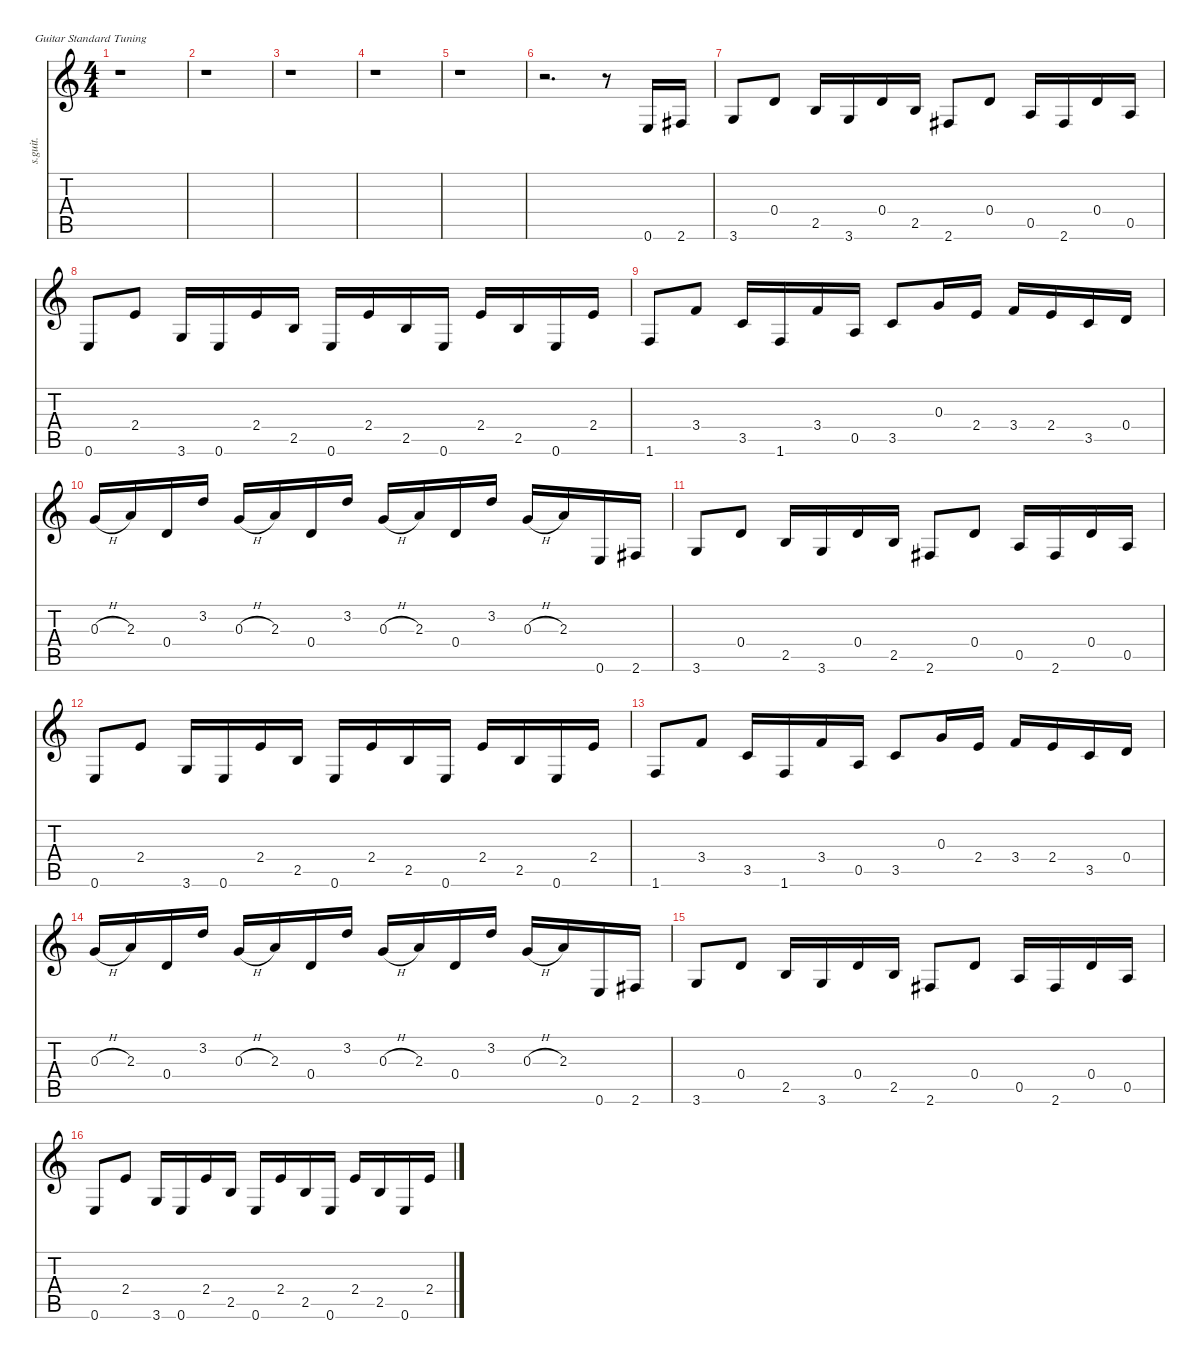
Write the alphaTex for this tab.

\defaultSystemsLayout 4
\hideDynamics
\bracketExtendMode nobrackets
\track ("Allen Collins (Clean Guitar-Right Stereo" "s.guit.") {instrument electricguitarclean}
\staff {score tabs}
\tuning (E4 B3 G3 D3 A2 E2)
\ts (4 4)
\tempo (60 hide)
\clef g2
\ks c
r.1{dy f} |
r.1 |
r.1 |
r.1 |
r.1 |
r.2{d} r.8 0.6.16{lyrics (0 "") lyrics (1 "") lyrics (2 "") lyrics (3 "") lyrics (4 "")} 2.6{acc #}.16{lyrics (0 "") lyrics (1 "") lyrics (2 "") lyrics (3 "") lyrics (4 "")} |
3.6.8{lyrics (0 "") lyrics (1 "") lyrics (2 "") lyrics (3 "") lyrics (4 "")} 0.4.8{lyrics (0 "") lyrics (1 "") lyrics (2 "") lyrics (3 "") lyrics (4 "")} 2.5.16{lyrics (0 "") lyrics (1 "") lyrics (2 "") lyrics (3 "") lyrics (4 "")} 3.6.16{lyrics (0 "") lyrics (1 "") lyrics (2 "") lyrics (3 "") lyrics (4 "")} 0.4.16{lyrics (0 "") lyrics (1 "") lyrics (2 "") lyrics (3 "") lyrics (4 "")} 2.5.16{lyrics (0 "") lyrics (1 "") lyrics (2 "") lyrics (3 "") lyrics (4 "")} 2.6{acc #}.8{lyrics (0 "") lyrics (1 "") lyrics (2 "") lyrics (3 "") lyrics (4 "")} 0.4.8{lyrics (0 "") lyrics (1 "") lyrics (2 "") lyrics (3 "") lyrics (4 "")} 0.5.16{lyrics (0 "") lyrics (1 "") lyrics (2 "") lyrics (3 "") lyrics (4 "")} 2.6{acc #}.16{lyrics (0 "") lyrics (1 "") lyrics (2 "") lyrics (3 "") lyrics (4 "")} 0.4.16{lyrics (0 "") lyrics (1 "") lyrics (2 "") lyrics (3 "") lyrics (4 "")} 0.5.16{lyrics (0 "") lyrics (1 "") lyrics (2 "") lyrics (3 "") lyrics (4 "")} |
0.6.8{lyrics (0 "") lyrics (1 "") lyrics (2 "") lyrics (3 "") lyrics (4 "")} 2.4.8{lyrics (0 "") lyrics (1 "") lyrics (2 "") lyrics (3 "") lyrics (4 "")} 3.6.16{lyrics (0 "") lyrics (1 "") lyrics (2 "") lyrics (3 "") lyrics (4 "")} 0.6.16{lyrics (0 "") lyrics (1 "") lyrics (2 "") lyrics (3 "") lyrics (4 "")} 2.4.16{lyrics (0 "") lyrics (1 "") lyrics (2 "") lyrics (3 "") lyrics (4 "")} 2.5.16{lyrics (0 "") lyrics (1 "") lyrics (2 "") lyrics (3 "") lyrics (4 "")} 0.6.16{lyrics (0 "") lyrics (1 "") lyrics (2 "") lyrics (3 "") lyrics (4 "")} 2.4.16{lyrics (0 "") lyrics (1 "") lyrics (2 "") lyrics (3 "") lyrics (4 "")} 2.5.16{lyrics (0 "") lyrics (1 "") lyrics (2 "") lyrics (3 "") lyrics (4 "")} 0.6.16{lyrics (0 "") lyrics (1 "") lyrics (2 "") lyrics (3 "") lyrics (4 "")} 2.4.16{lyrics (0 "") lyrics (1 "") lyrics (2 "") lyrics (3 "") lyrics (4 "")} 2.5.16{lyrics (0 "") lyrics (1 "") lyrics (2 "") lyrics (3 "") lyrics (4 "")} 0.6.16{lyrics (0 "") lyrics (1 "") lyrics (2 "") lyrics (3 "") lyrics (4 "")} 2.4.16{lyrics (0 "") lyrics (1 "") lyrics (2 "") lyrics (3 "") lyrics (4 "")} |
1.6.8{lyrics (0 "") lyrics (1 "") lyrics (2 "") lyrics (3 "") lyrics (4 "")} 3.4.8{lyrics (0 "") lyrics (1 "") lyrics (2 "") lyrics (3 "") lyrics (4 "")} 3.5.16{lyrics (0 "") lyrics (1 "") lyrics (2 "") lyrics (3 "") lyrics (4 "")} 1.6.16{lyrics (0 "") lyrics (1 "") lyrics (2 "") lyrics (3 "") lyrics (4 "")} 3.4.16{lyrics (0 "") lyrics (1 "") lyrics (2 "") lyrics (3 "") lyrics (4 "")} 0.5.16{lyrics (0 "") lyrics (1 "") lyrics (2 "") lyrics (3 "") lyrics (4 "")} 3.5.8{lyrics (0 "") lyrics (1 "") lyrics (2 "") lyrics (3 "") lyrics (4 "")} 0.3.16{lyrics (0 "") lyrics (1 "") lyrics (2 "") lyrics (3 "") lyrics (4 "")} 2.4.16{lyrics (0 "") lyrics (1 "") lyrics (2 "") lyrics (3 "") lyrics (4 "")} 3.4.16{lyrics (0 "") lyrics (1 "") lyrics (2 "") lyrics (3 "") lyrics (4 "")} 2.4.16{lyrics (0 "") lyrics (1 "") lyrics (2 "") lyrics (3 "") lyrics (4 "")} 3.5.16{lyrics (0 "") lyrics (1 "") lyrics (2 "") lyrics (3 "") lyrics (4 "")} 0.4.16{lyrics (0 "") lyrics (1 "") lyrics (2 "") lyrics (3 "") lyrics (4 "")} |
0.3{h}.16{lyrics (0 "") lyrics (1 "") lyrics (2 "") lyrics (3 "") lyrics (4 "")} 2.3.16{lyrics (0 "") lyrics (1 "") lyrics (2 "") lyrics (3 "") lyrics (4 "")} 0.4.16{lyrics (0 "") lyrics (1 "") lyrics (2 "") lyrics (3 "") lyrics (4 "")} 3.2.16{lyrics (0 "") lyrics (1 "") lyrics (2 "") lyrics (3 "") lyrics (4 "")} 0.3{h}.16{lyrics (0 "") lyrics (1 "") lyrics (2 "") lyrics (3 "") lyrics (4 "")} 2.3.16{lyrics (0 "") lyrics (1 "") lyrics (2 "") lyrics (3 "") lyrics (4 "")} 0.4.16{lyrics (0 "") lyrics (1 "") lyrics (2 "") lyrics (3 "") lyrics (4 "")} 3.2.16{lyrics (0 "") lyrics (1 "") lyrics (2 "") lyrics (3 "") lyrics (4 "")} 0.3{h}.16{lyrics (0 "") lyrics (1 "") lyrics (2 "") lyrics (3 "") lyrics (4 "")} 2.3.16{lyrics (0 "") lyrics (1 "") lyrics (2 "") lyrics (3 "") lyrics (4 "")} 0.4.16{lyrics (0 "") lyrics (1 "") lyrics (2 "") lyrics (3 "") lyrics (4 "")} 3.2.16{lyrics (0 "") lyrics (1 "") lyrics (2 "") lyrics (3 "") lyrics (4 "")} 0.3{h}.16{lyrics (0 "") lyrics (1 "") lyrics (2 "") lyrics (3 "") lyrics (4 "")} 2.3.16{lyrics (0 "") lyrics (1 "") lyrics (2 "") lyrics (3 "") lyrics (4 "")} 0.6.16{lyrics (0 "") lyrics (1 "") lyrics (2 "") lyrics (3 "") lyrics (4 "")} 2.6{acc #}.16{lyrics (0 "") lyrics (1 "") lyrics (2 "") lyrics (3 "") lyrics (4 "")} |
3.6.8{lyrics (0 "") lyrics (1 "") lyrics (2 "") lyrics (3 "") lyrics (4 "")} 0.4.8{lyrics (0 "") lyrics (1 "") lyrics (2 "") lyrics (3 "") lyrics (4 "")} 2.5.16{lyrics (0 "") lyrics (1 "") lyrics (2 "") lyrics (3 "") lyrics (4 "")} 3.6.16{lyrics (0 "") lyrics (1 "") lyrics (2 "") lyrics (3 "") lyrics (4 "")} 0.4.16{lyrics (0 "") lyrics (1 "") lyrics (2 "") lyrics (3 "") lyrics (4 "")} 2.5.16{lyrics (0 "") lyrics (1 "") lyrics (2 "") lyrics (3 "") lyrics (4 "")} 2.6{acc #}.8{lyrics (0 "") lyrics (1 "") lyrics (2 "") lyrics (3 "") lyrics (4 "")} 0.4.8{lyrics (0 "") lyrics (1 "") lyrics (2 "") lyrics (3 "") lyrics (4 "")} 0.5.16{lyrics (0 "") lyrics (1 "") lyrics (2 "") lyrics (3 "") lyrics (4 "")} 2.6{acc #}.16{lyrics (0 "") lyrics (1 "") lyrics (2 "") lyrics (3 "") lyrics (4 "")} 0.4.16{lyrics (0 "") lyrics (1 "") lyrics (2 "") lyrics (3 "") lyrics (4 "")} 0.5.16{lyrics (0 "") lyrics (1 "") lyrics (2 "") lyrics (3 "") lyrics (4 "")} |
0.6.8{lyrics (0 "") lyrics (1 "") lyrics (2 "") lyrics (3 "") lyrics (4 "")} 2.4.8{lyrics (0 "") lyrics (1 "") lyrics (2 "") lyrics (3 "") lyrics (4 "")} 3.6.16{lyrics (0 "") lyrics (1 "") lyrics (2 "") lyrics (3 "") lyrics (4 "")} 0.6.16{lyrics (0 "") lyrics (1 "") lyrics (2 "") lyrics (3 "") lyrics (4 "")} 2.4.16{lyrics (0 "") lyrics (1 "") lyrics (2 "") lyrics (3 "") lyrics (4 "")} 2.5.16{lyrics (0 "") lyrics (1 "") lyrics (2 "") lyrics (3 "") lyrics (4 "")} 0.6.16{lyrics (0 "") lyrics (1 "") lyrics (2 "") lyrics (3 "") lyrics (4 "")} 2.4.16{lyrics (0 "") lyrics (1 "") lyrics (2 "") lyrics (3 "") lyrics (4 "")} 2.5.16{lyrics (0 "") lyrics (1 "") lyrics (2 "") lyrics (3 "") lyrics (4 "")} 0.6.16{lyrics (0 "") lyrics (1 "") lyrics (2 "") lyrics (3 "") lyrics (4 "")} 2.4.16{lyrics (0 "") lyrics (1 "") lyrics (2 "") lyrics (3 "") lyrics (4 "")} 2.5.16{lyrics (0 "") lyrics (1 "") lyrics (2 "") lyrics (3 "") lyrics (4 "")} 0.6.16{lyrics (0 "") lyrics (1 "") lyrics (2 "") lyrics (3 "") lyrics (4 "")} 2.4.16{lyrics (0 "") lyrics (1 "") lyrics (2 "") lyrics (3 "") lyrics (4 "")} |
1.6.8{lyrics (0 "") lyrics (1 "") lyrics (2 "") lyrics (3 "") lyrics (4 "")} 3.4.8{lyrics (0 "") lyrics (1 "") lyrics (2 "") lyrics (3 "") lyrics (4 "")} 3.5.16{lyrics (0 "") lyrics (1 "") lyrics (2 "") lyrics (3 "") lyrics (4 "")} 1.6.16{lyrics (0 "") lyrics (1 "") lyrics (2 "") lyrics (3 "") lyrics (4 "")} 3.4.16{lyrics (0 "") lyrics (1 "") lyrics (2 "") lyrics (3 "") lyrics (4 "")} 0.5.16{lyrics (0 "") lyrics (1 "") lyrics (2 "") lyrics (3 "") lyrics (4 "")} 3.5.8{lyrics (0 "") lyrics (1 "") lyrics (2 "") lyrics (3 "") lyrics (4 "")} 0.3.16{lyrics (0 "") lyrics (1 "") lyrics (2 "") lyrics (3 "") lyrics (4 "")} 2.4.16{lyrics (0 "") lyrics (1 "") lyrics (2 "") lyrics (3 "") lyrics (4 "")} 3.4.16{lyrics (0 "") lyrics (1 "") lyrics (2 "") lyrics (3 "") lyrics (4 "")} 2.4.16{lyrics (0 "") lyrics (1 "") lyrics (2 "") lyrics (3 "") lyrics (4 "")} 3.5.16{lyrics (0 "") lyrics (1 "") lyrics (2 "") lyrics (3 "") lyrics (4 "")} 0.4.16{lyrics (0 "") lyrics (1 "") lyrics (2 "") lyrics (3 "") lyrics (4 "")} |
0.3{h}.16{lyrics (0 "") lyrics (1 "") lyrics (2 "") lyrics (3 "") lyrics (4 "")} 2.3.16{lyrics (0 "") lyrics (1 "") lyrics (2 "") lyrics (3 "") lyrics (4 "")} 0.4.16{lyrics (0 "") lyrics (1 "") lyrics (2 "") lyrics (3 "") lyrics (4 "")} 3.2.16{lyrics (0 "") lyrics (1 "") lyrics (2 "") lyrics (3 "") lyrics (4 "")} 0.3{h}.16{lyrics (0 "") lyrics (1 "") lyrics (2 "") lyrics (3 "") lyrics (4 "")} 2.3.16{lyrics (0 "") lyrics (1 "") lyrics (2 "") lyrics (3 "") lyrics (4 "")} 0.4.16{lyrics (0 "") lyrics (1 "") lyrics (2 "") lyrics (3 "") lyrics (4 "")} 3.2.16{lyrics (0 "") lyrics (1 "") lyrics (2 "") lyrics (3 "") lyrics (4 "")} 0.3{h}.16{lyrics (0 "") lyrics (1 "") lyrics (2 "") lyrics (3 "") lyrics (4 "")} 2.3.16{lyrics (0 "") lyrics (1 "") lyrics (2 "") lyrics (3 "") lyrics (4 "")} 0.4.16{lyrics (0 "") lyrics (1 "") lyrics (2 "") lyrics (3 "") lyrics (4 "")} 3.2.16{lyrics (0 "") lyrics (1 "") lyrics (2 "") lyrics (3 "") lyrics (4 "")} 0.3{h}.16{lyrics (0 "") lyrics (1 "") lyrics (2 "") lyrics (3 "") lyrics (4 "")} 2.3.16{lyrics (0 "") lyrics (1 "") lyrics (2 "") lyrics (3 "") lyrics (4 "")} 0.6.16{lyrics (0 "") lyrics (1 "") lyrics (2 "") lyrics (3 "") lyrics (4 "")} 2.6{acc #}.16{lyrics (0 "") lyrics (1 "") lyrics (2 "") lyrics (3 "") lyrics (4 "")} |
3.6.8{lyrics (0 "") lyrics (1 "") lyrics (2 "") lyrics (3 "") lyrics (4 "")} 0.4.8{lyrics (0 "") lyrics (1 "") lyrics (2 "") lyrics (3 "") lyrics (4 "")} 2.5.16{lyrics (0 "") lyrics (1 "") lyrics (2 "") lyrics (3 "") lyrics (4 "")} 3.6.16{lyrics (0 "") lyrics (1 "") lyrics (2 "") lyrics (3 "") lyrics (4 "")} 0.4.16{lyrics (0 "") lyrics (1 "") lyrics (2 "") lyrics (3 "") lyrics (4 "")} 2.5.16{lyrics (0 "") lyrics (1 "") lyrics (2 "") lyrics (3 "") lyrics (4 "")} 2.6{acc #}.8{lyrics (0 "") lyrics (1 "") lyrics (2 "") lyrics (3 "") lyrics (4 "")} 0.4.8{lyrics (0 "") lyrics (1 "") lyrics (2 "") lyrics (3 "") lyrics (4 "")} 0.5.16{lyrics (0 "") lyrics (1 "") lyrics (2 "") lyrics (3 "") lyrics (4 "")} 2.6{acc #}.16{lyrics (0 "") lyrics (1 "") lyrics (2 "") lyrics (3 "") lyrics (4 "")} 0.4.16{lyrics (0 "") lyrics (1 "") lyrics (2 "") lyrics (3 "") lyrics (4 "")} 0.5.16{lyrics (0 "") lyrics (1 "") lyrics (2 "") lyrics (3 "") lyrics (4 "")} |
0.6.8{lyrics (0 "") lyrics (1 "") lyrics (2 "") lyrics (3 "") lyrics (4 "")} 2.4.8{lyrics (0 "") lyrics (1 "") lyrics (2 "") lyrics (3 "") lyrics (4 "")} 3.6.16{lyrics (0 "") lyrics (1 "") lyrics (2 "") lyrics (3 "") lyrics (4 "")} 0.6.16{lyrics (0 "") lyrics (1 "") lyrics (2 "") lyrics (3 "") lyrics (4 "")} 2.4.16{lyrics (0 "") lyrics (1 "") lyrics (2 "") lyrics (3 "") lyrics (4 "")} 2.5.16{lyrics (0 "") lyrics (1 "") lyrics (2 "") lyrics (3 "") lyrics (4 "")} 0.6.16{lyrics (0 "") lyrics (1 "") lyrics (2 "") lyrics (3 "") lyrics (4 "")} 2.4.16{lyrics (0 "") lyrics (1 "") lyrics (2 "") lyrics (3 "") lyrics (4 "")} 2.5.16{lyrics (0 "") lyrics (1 "") lyrics (2 "") lyrics (3 "") lyrics (4 "")} 0.6.16{lyrics (0 "") lyrics (1 "") lyrics (2 "") lyrics (3 "") lyrics (4 "")} 2.4.16{lyrics (0 "") lyrics (1 "") lyrics (2 "") lyrics (3 "") lyrics (4 "")} 2.5.16{lyrics (0 "") lyrics (1 "") lyrics (2 "") lyrics (3 "") lyrics (4 "")} 0.6.16{lyrics (0 "") lyrics (1 "") lyrics (2 "") lyrics (3 "") lyrics (4 "")} 2.4.16{lyrics (0 "") lyrics (1 "") lyrics (2 "") lyrics (3 "") lyrics (4 "")}
